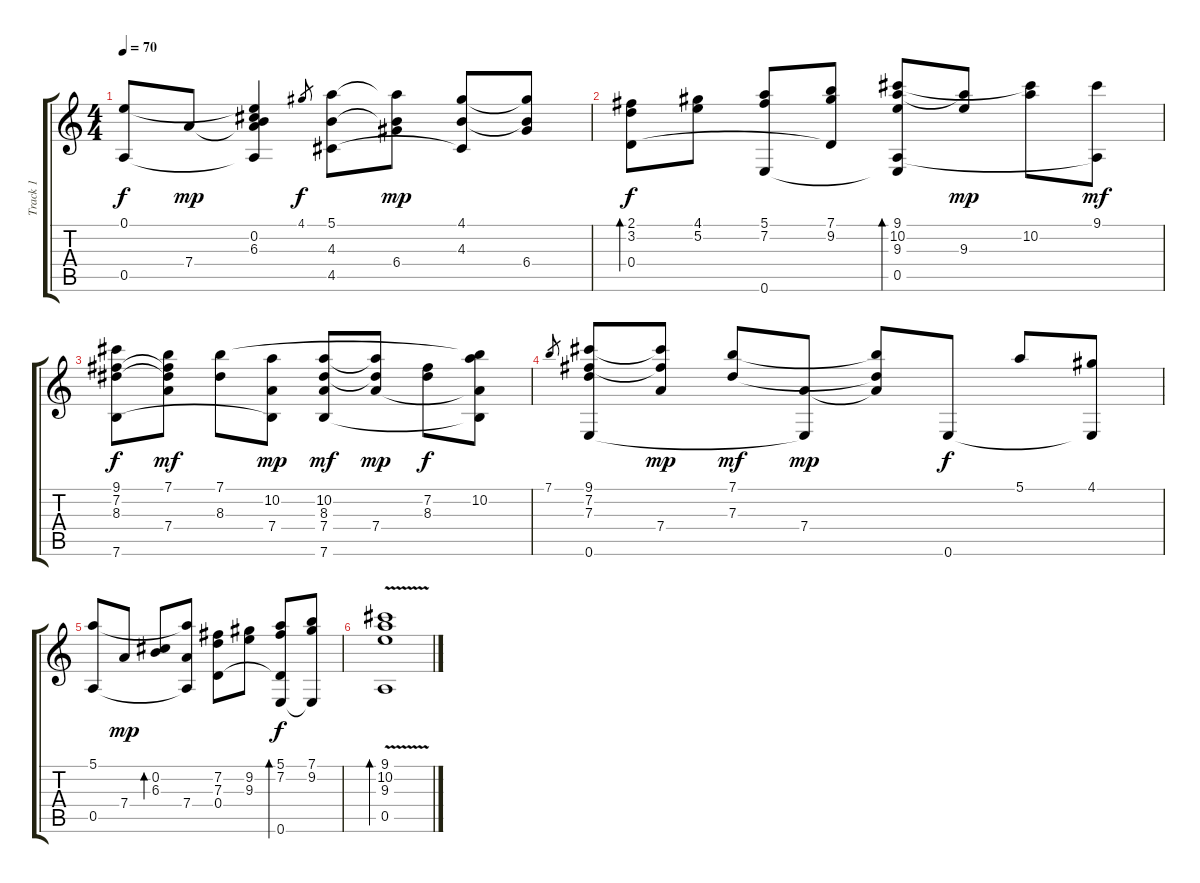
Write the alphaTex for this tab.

\track ("Track 1" "Track 1") {instrument acousticguitarnylon}
\staff {score tabs}
\tuning (E4 B3 G3 D3 A2 E2) {hide}
\ts (4 4)
\tempo 70
\clef g2
\ks c
(0.1 0.5).8{dy f} 7.4.8{dy mp} (0.1{t} 0.2 6.3 7.4{t} 0.5{t}).4 4.1.8{gr dy f} (5.1 4.3 4.5).8 (5.1{t} 4.3{t} 6.4).8{dy mp} (4.1 4.3 4.5{t}).8 (4.1{t} 4.3{t} 6.4).8 |
(2.1 3.2 0.4).8{bd 240 dy f} (4.1 5.2).8 (5.1 7.2 0.6).8 (7.1 9.2 0.4{t}).8 (9.1 10.2 9.3 0.5 0.6{t}).8{bd 240} (10.2{t} 9.3).8{dy mp} (9.1{t} 10.2).8 (9.1 0.5{t}).8{dy mf} |
(9.1 7.2 8.3 7.6).8{dy f} (7.1 7.2{t} 8.3{t} 7.4).8{dy mf} (7.1 8.3).8 (10.2 7.4 7.6{t}).8{dy mp} (10.2 8.3 7.4 7.6).8{dy mf} (10.2{t} 8.3{t} 7.4).8{dy mp} (7.2 8.3).8{dy f} (7.1{t} 10.2 7.4{t} 7.6{t}).8 |
7.1.8{gr} (9.1 7.2 7.3 0.6).8 (9.1{t} 7.2{t} 7.4).8{dy mp} (7.1 7.3).8{dy mf} (7.4 0.6{t}).8{dy mp} (7.1{t} 7.3{t} 7.4{t}).8 0.6.8{dy f} 5.1.8 (4.1 0.6{t}).8 |
(5.1 0.5).8 7.4.8{dy mp} (0.2 6.3).8{bd 120} (5.1{t} 7.4 0.5{t}).8 (7.2 7.3 0.4).8 (9.2 9.3).8 (5.1 7.2 0.4{t} 0.6).8{bd 120 dy f} (7.1 9.2 0.6{t}).8 |
(9.1 10.2{v} 9.3 0.5).1{bd 240}
